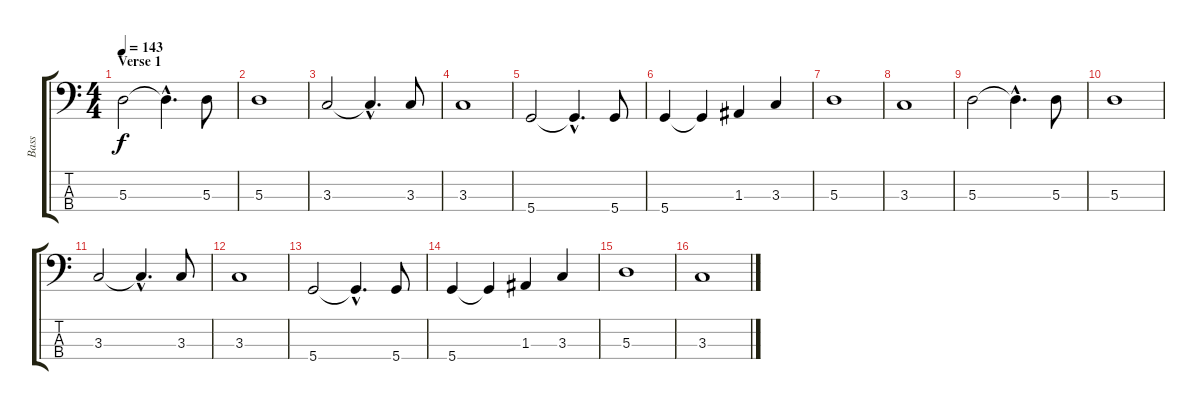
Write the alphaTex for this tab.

\track ("Bass" "Bass") {instrument electricbassfinger}
\staff {score tabs}
\tuning (G2 D2 A1 D1) {hide}
\ts (4 4)
\section ("" "Verse 1")
\tempo 143
\clef f4
\ks c
5.3.2{dy f} 5.3{hac t}.4{d} 5.3.8 |
5.3.1 |
3.3.2 3.3{hac t}.4{d} 3.3.8 |
3.3.1 |
5.4.2 5.4{hac t}.4{d} 5.4.8 |
5.4.4 5.4{t}.4 1.3.4 3.3.4 |
5.3.1 |
3.3.1 |
5.3.2 5.3{hac t}.4{d} 5.3.8 |
5.3.1 |
3.3.2 3.3{hac t}.4{d} 3.3.8 |
3.3.1 |
5.4.2 5.4{hac t}.4{d} 5.4.8 |
5.4.4 5.4{t}.4 1.3.4 3.3.4 |
5.3.1 |
3.3.1
